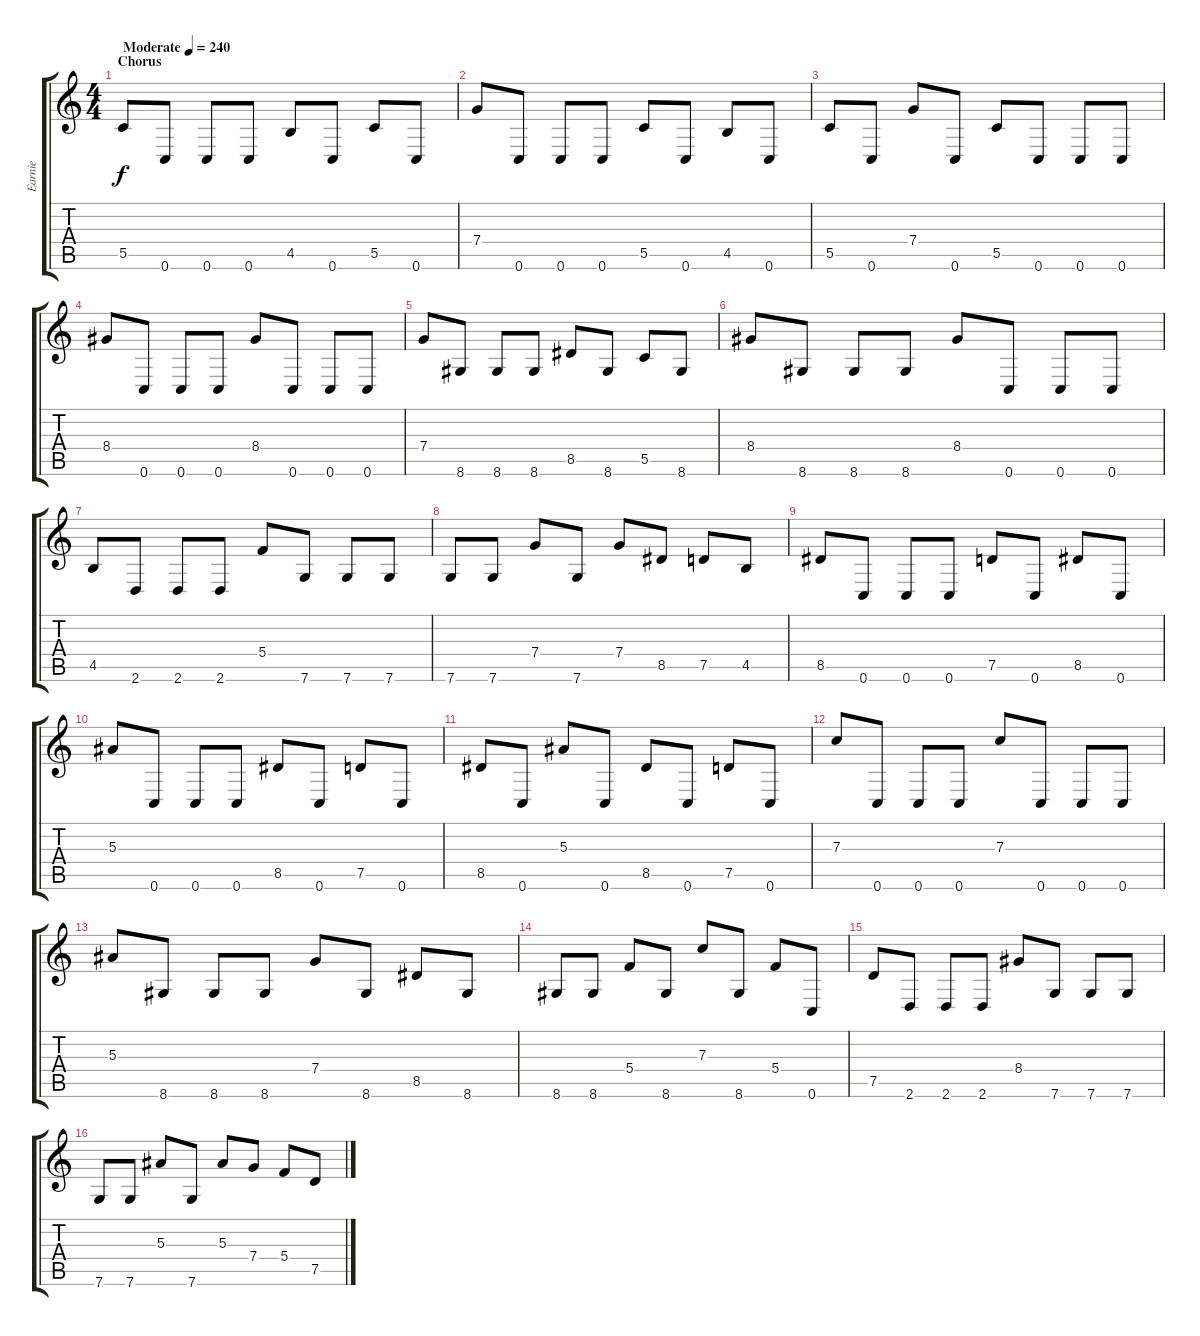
\track ("Earnie" "Earnie") {instrument overdrivenguitar}
\staff {score tabs}
\tuning (D4 A3 F3 C3 G2 C2) {hide}
\ts (4 4)
\section ("" "Chorus")
\tempo (240 "Moderate")
\clef g2
\ks c
5.5.8{dy f instrument overdrivenguitar} 0.6.8 0.6.8 0.6.8 4.5.8 0.6.8 5.5.8 0.6.8 |
7.4.8 0.6.8 0.6.8 0.6.8 5.5.8 0.6.8 4.5.8 0.6.8 |
5.5.8 0.6.8 7.4.8 0.6.8 5.5.8 0.6.8 0.6.8 0.6.8 |
8.4.8 0.6.8 0.6.8 0.6.8 8.4.8 0.6.8 0.6.8 0.6.8 |
7.4.8 8.6.8 8.6.8 8.6.8 8.5.8 8.6.8 5.5.8 8.6.8 |
8.4.8 8.6.8 8.6.8 8.6.8 8.4.8 0.6.8 0.6.8 0.6.8 |
4.5.8 2.6.8 2.6.8 2.6.8 5.4.8 7.6.8 7.6.8 7.6.8 |
7.6.8 7.6.8 7.4.8 7.6.8 7.4.8 8.5.8 7.5.8 4.5.8 |
8.5.8 0.6.8 0.6.8 0.6.8 7.5.8 0.6.8 8.5.8 0.6.8 |
5.3.8 0.6.8 0.6.8 0.6.8 8.5.8 0.6.8 7.5.8 0.6.8 |
8.5.8 0.6.8 5.3.8 0.6.8 8.5.8 0.6.8 7.5.8 0.6.8 |
7.3.8 0.6.8 0.6.8 0.6.8 7.3.8 0.6.8 0.6.8 0.6.8 |
5.3.8 8.6.8 8.6.8 8.6.8 7.4.8 8.6.8 8.5.8 8.6.8 |
8.6.8 8.6.8 5.4.8 8.6.8 7.3.8 8.6.8 5.4.8 0.6.8 |
7.5.8 2.6.8 2.6.8 2.6.8 8.4.8 7.6.8 7.6.8 7.6.8 |
7.6.8 7.6.8 5.3.8 7.6.8 5.3.8 7.4.8 5.4.8 7.5.8
